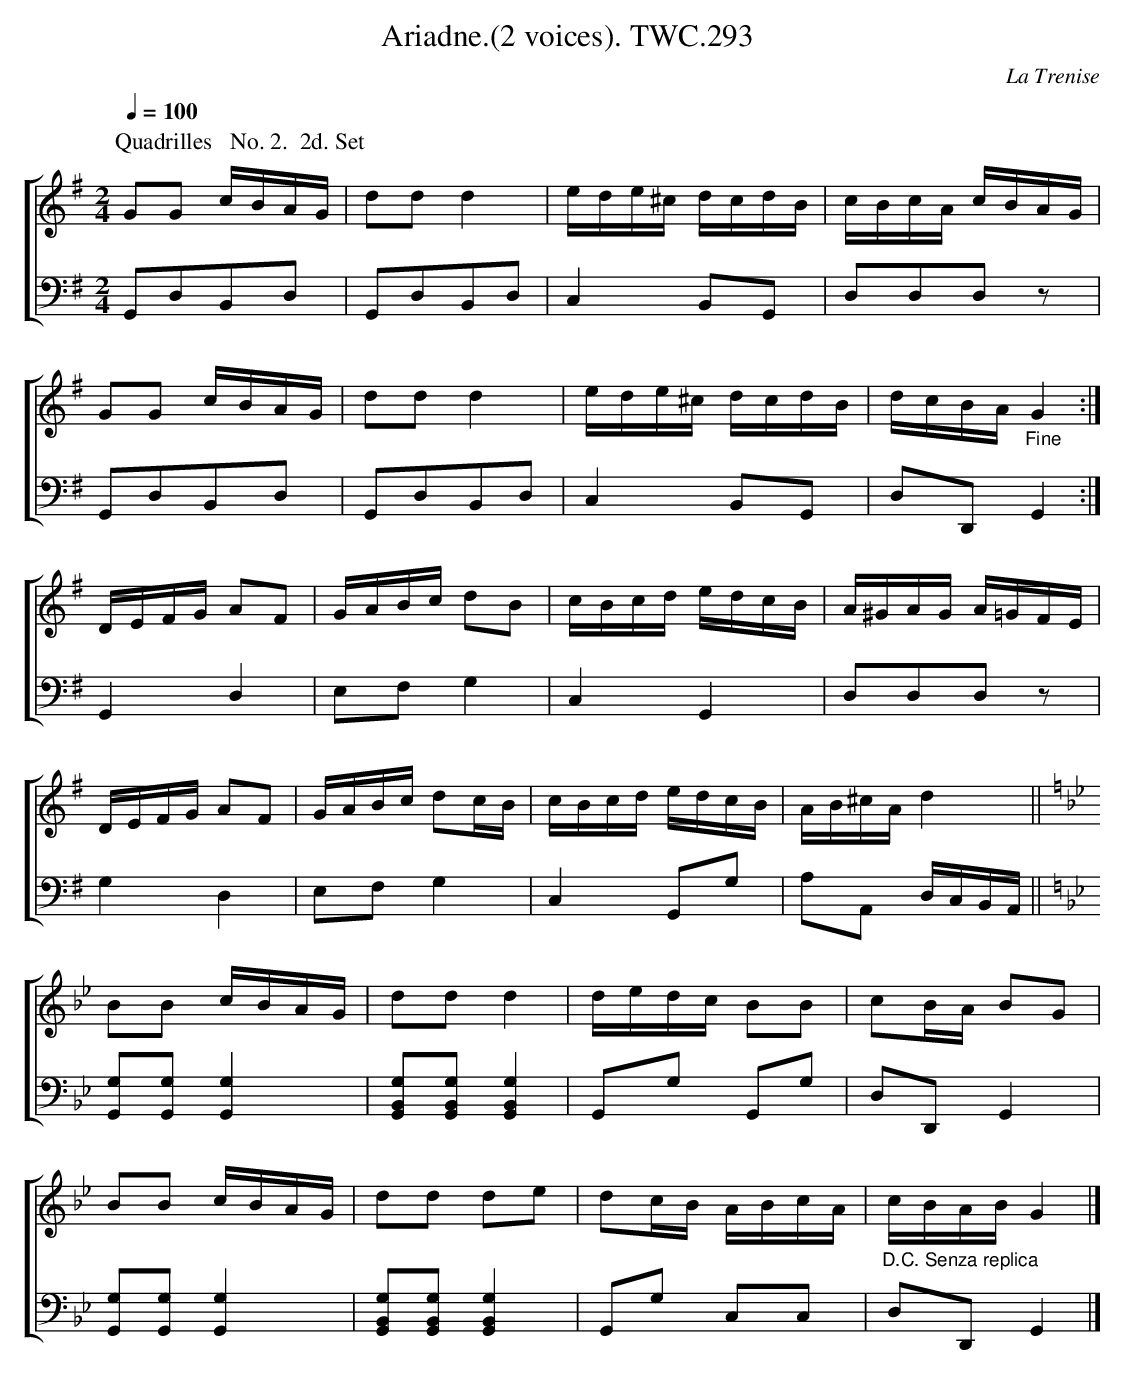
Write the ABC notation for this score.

X:1
T:Ariadne.(2 voices). TWC.293
L:1/16
C:La Trenise
%%score [1 2]
M:2/4
Q:1/4=100
K:G
V:1
P:Quadrilles   No. 2.  2d. Set
G2G2 cBAG|d2d2 d4|ede^c dcdB|cBcA cBAG|
G2G2 cBAG|d2d2 d4|ede^c dcdB|dcBA "_Fine"G4 :|
DEFG A2F2|GABc d2B2|cBcd edcB|A^GAG A=GFE|
DEFG A2F2|GABc d2cB|cBcd edcB|AB^cA d4||
K:Gm
B2B2 cBAG|d2d2 d4|dedc B2B2|c2BA B2G2|
B2B2 cBAG|d2d2 d2e2|d2cB ABcA|"_D.C. Senza replica"cBAB G4 |]
V:2 clef=bass octave=-2
L:1/8
GdBd|GdBd|c2 BG|dddz|
GdBd|GdBd|c2 BG|dD G2 :|
G2d2|ef g2|c2G2|dddz|
g2d2|ef g2|c2 Gg|aA d/c/B/A/||
K:Gm
[Gg][Gg] [G2g2]|[GBg][GBg] [G2B2g2]|Gg Gg|dD G2|
[Gg][Gg] [G2g2]|[GBg][GBg] [G2B2g2]|Gg cc|dD G2 |]
